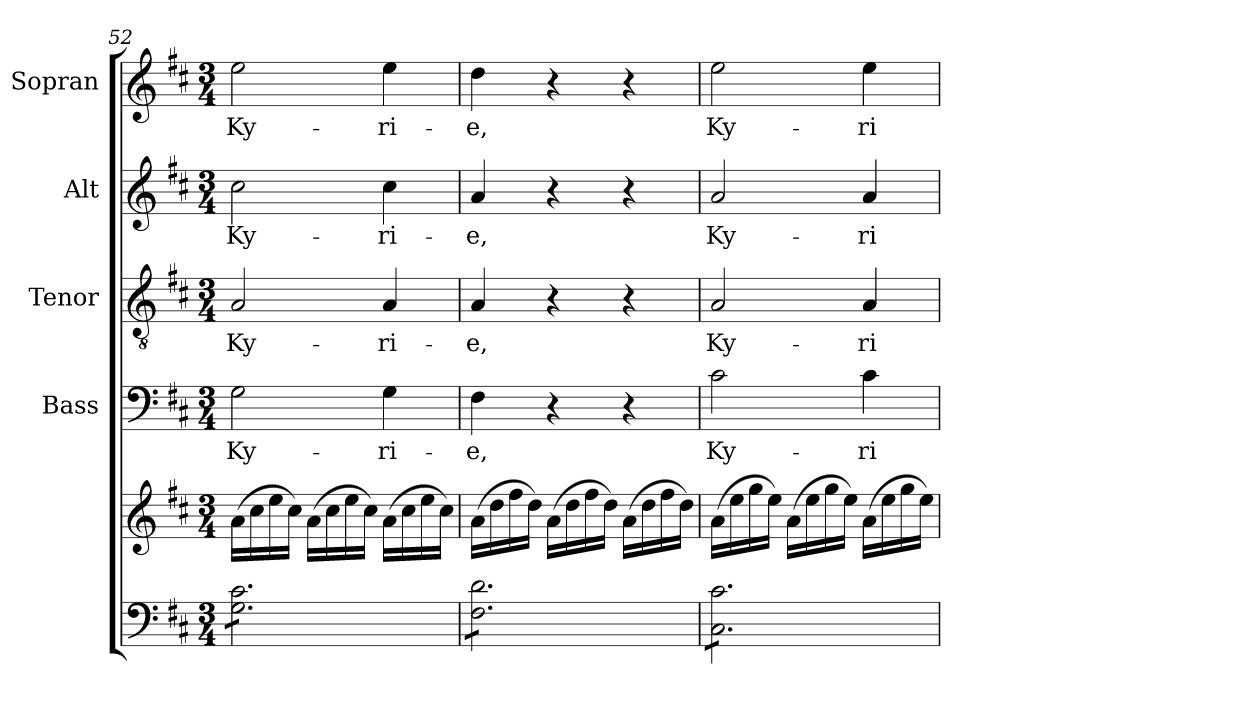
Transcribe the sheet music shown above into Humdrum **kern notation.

**kern	**kern	**kern	**text	**kern	**text	**kern	**text	**kern	**text
*part5	*part5	*part4	*part4	*part3	*part3	*part2	*part2	*part1	*part1
*staff6	*staff5	*staff4	*staff4	*staff3	*staff3	*staff2	*staff2	*staff1	*staff1
*	*	*I"Bass	*	*I"Tenor	*	*I"Alt	*	*I"Sopran	*
*	*	*I'B.	*	*I'T.	*	*I'A.	*	*I'S.	*
*clefF4	*clefG2	*clefF4	*	*clefGv2	*	*clefG2	*	*clefG2	*
*k[f#c#]	*k[f#c#]	*k[f#c#]	*	*k[f#c#]	*	*k[f#c#]	*	*k[f#c#]	*
*D:	*D:	*D:	*	*D:	*	*D:	*	*D:	*
*M3/4	*M3/4	*M3/4	*	*M3/4	*	*M3/4	*	*M3/4	*
=52	=52	=52	=52	=52	=52	=52	=52	=52	=52
!	!	!	!LO:LY:b	!	!LO:LY:b	!	!LO:LY:b	!	!LO:LY:b
*tremolo	*	*	*	*	*	*	*	*	*
8G\ 8c#\L	(>16a\LL	2G\	Ky-	2A/	Ky-	2cc#\	Ky-	2ee\	Ky-
.	16cc#\	.	.	.	.	.	.	.	.
8G\ 8c#\	16ee\	.	.	.	.	.	.	.	.
.	16cc#\JJ)	.	.	.	.	.	.	.	.
8G\ 8c#\	(>16a\LL	.	.	.	.	.	.	.	.
.	16cc#\	.	.	.	.	.	.	.	.
8G\ 8c#\	16ee\	.	.	.	.	.	.	.	.
.	16cc#\JJ)	.	.	.	.	.	.	.	.
!	!	!	!LO:LY:b	!	!LO:LY:b	!	!LO:LY:b	!	!LO:LY:b
8G\ 8c#\	(>16a\LL	4G\	-ri-	4A/	-ri-	4cc#\	-ri-	4ee\	-ri-
.	16cc#\	.	.	.	.	.	.	.	.
8G\ 8c#\J	16ee\	.	.	.	.	.	.	.	.
.	16cc#\JJ)	.	.	.	.	.	.	.	.
=53	=53	=53	=53	=53	=53	=53	=53	=53	=53
!	!	!	!LO:LY:b	!	!LO:LY:b	!	!LO:LY:b	!	!LO:LY:b
8F#\ 8d\L	(>16a\LL	4F#\	-e,	4A/	-e,	4a/	-e,	4dd\	-e,
.	16dd\	.	.	.	.	.	.	.	.
8F#\ 8d\	16ff#\	.	.	.	.	.	.	.	.
.	16dd\JJ)	.	.	.	.	.	.	.	.
8F#\ 8d\	(>16a\LL	4r	.	4r	.	4r	.	4r	.
.	16dd\	.	.	.	.	.	.	.	.
8F#\ 8d\	16ff#\	.	.	.	.	.	.	.	.
.	16dd\JJ)	.	.	.	.	.	.	.	.
8F#\ 8d\	(>16a\LL	4r	.	4r	.	4r	.	4r	.
.	16dd\	.	.	.	.	.	.	.	.
8F#\ 8d\J	16ff#\	.	.	.	.	.	.	.	.
.	16dd\JJ)	.	.	.	.	.	.	.	.
!!LO:PB:g=z
=54	=54	=54	=54	=54	=54	=54	=54	=54	=54
!	!	!	!LO:LY:b	!	!LO:LY:b	!	!LO:LY:b	!	!LO:LY:b
8C#\ 8c#\L	(>16a\LL	2c#\	Ky-	2A/	Ky-	2a/	Ky-	2ee\	Ky-
.	16ee\	.	.	.	.	.	.	.	.
8C#\ 8c#\	16gg\	.	.	.	.	.	.	.	.
.	16ee\JJ)	.	.	.	.	.	.	.	.
8C#\ 8c#\	(>16a\LL	.	.	.	.	.	.	.	.
.	16ee\	.	.	.	.	.	.	.	.
8C#\ 8c#\	16gg\	.	.	.	.	.	.	.	.
.	16ee\JJ)	.	.	.	.	.	.	.	.
!	!	!	!LO:LY:b	!	!LO:LY:b	!	!LO:LY:b	!	!LO:LY:b
8C#\ 8c#\	(>16a\LL	4c#\	-ri-	4A/	-ri-	4a/	-ri-	4ee\	-ri-
.	16ee\	.	.	.	.	.	.	.	.
8C#\ 8c#\J	16gg\	.	.	.	.	.	.	.	.
*Xtremolo	*	*	*	*	*	*	*	*	*
.	16ee\JJ)	.	.	.	.	.	.	.	.
=	=	=	=	=	=	=	=	=	=
*-	*-	*-	*-	*-	*-	*-	*-	*-	*-
